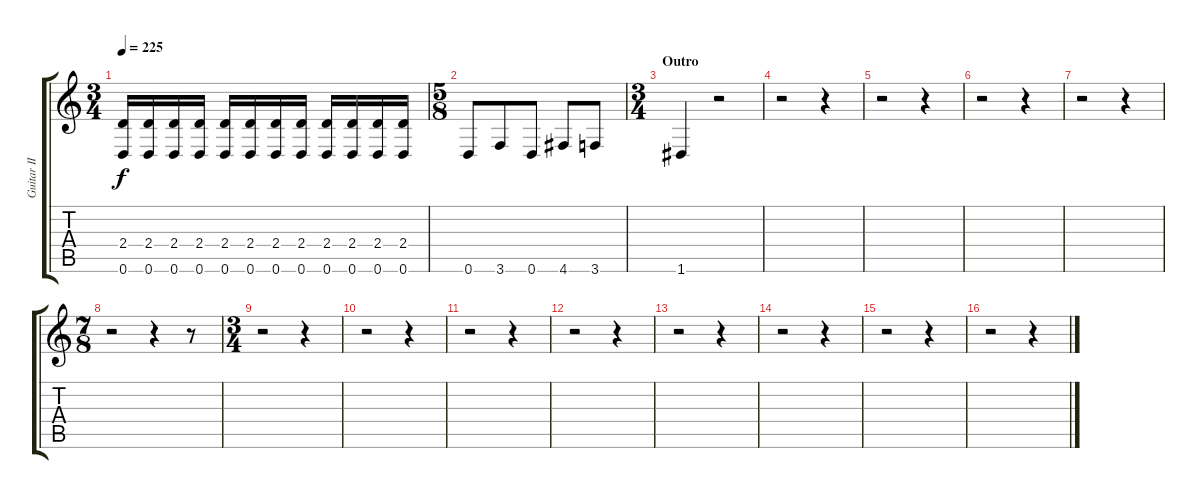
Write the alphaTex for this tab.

\track ("Guitar II" "Guitar II") {instrument distortionguitar}
\staff {score tabs}
\tuning (D4 A3 F3 C3 G2 D2) {hide}
\ts (3 4)
\tempo 225
\clef g2
\ks c
(2.4 0.6).16{dy f} (2.4 0.6).16 (2.4 0.6).16 (2.4 0.6).16 (2.4 0.6).16 (2.4 0.6).16 (2.4 0.6).16 (2.4 0.6).16 (2.4 0.6).16 (2.4 0.6).16 (2.4 0.6).16 (2.4 0.6).16 |
\ts (5 8)
0.6.8 3.6.8 0.6.8 4.6.8 3.6.8 |
\ts (3 4)
\section ("" "Outro")
1.6.4 r.2 |
r.2 r.4 |
r.2 r.4 |
r.2 r.4 |
r.2 r.4 |
\ts (7 8)
r.2 r.4 r.8 |
\ts (3 4)
r.2 r.4 |
r.2 r.4 |
r.2 r.4 |
r.2 r.4 |
r.2 r.4 |
r.2 r.4 |
r.2 r.4 |
r.2 r.4
